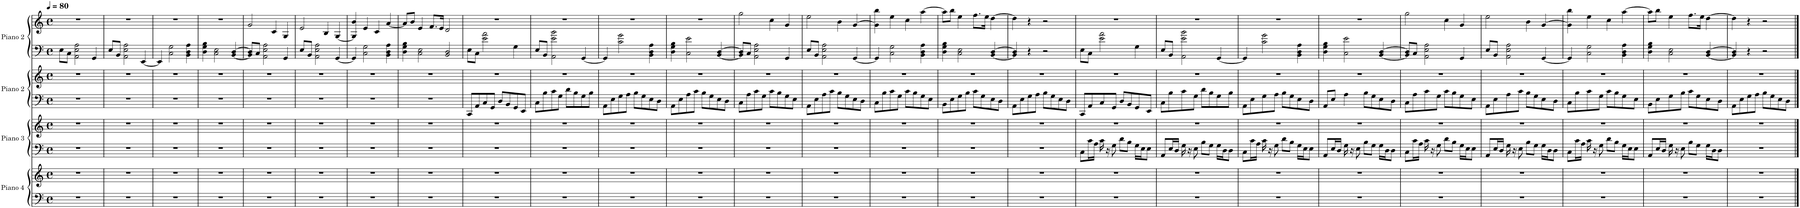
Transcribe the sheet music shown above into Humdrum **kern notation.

**kern	**kern	**kern	**kern	**kern	**kern	**kern	**kern
*part4	*part4	*part3	*part3	*part2	*part2	*part1	*part1
*staff8	*staff7	*staff6	*staff5	*staff4	*staff3	*staff2	*staff1
*I"Piano 4	*	*I"Piano 3	*	*I"Piano 2	*	*I"Piano 2	*
*I'Pno. 4	*	*I'Pno. 3	*	*I'Pno. 2	*	*I'Pno. 2	*
*clefF4	*clefG2	*clefF4	*clefG2	*clefF4	*clefG2	*clefF4	*clefG2
*k[]	*k[]	*k[]	*k[]	*k[]	*k[]	*k[]	*k[]
*M4/4	*M4/4	*M4/4	*M4/4	*M4/4	*M4/4	*M4/4	*M4/4
*met(c)	*met(c)	*met(c)	*met(c)	*met(c)	*met(c)	*met(c)	*met(c)
*MM80	*MM80	*MM80	*MM80	*MM80	*MM80	*MM80	*MM80
=1	=1	=1	=1	=1	=1	=1	=1
1r	1r	1r	1r	1r	1r	8E\L	1r
.	.	.	.	.	.	8C\J	.
.	.	.	.	.	.	2AA\ 2E\ 2A\	.
.	.	.	.	.	.	4GG/	.
=2	=2	=2	=2	=2	=2	=2	=2
1r	1r	1r	1r	1r	1r	8E/L	1r
.	.	.	.	.	.	8BB/J	.
.	.	.	.	.	.	2AA\ 2E\ 2A\	.
.	.	.	.	.	.	[4EE/	.
=3	=3	=3	=3	=3	=3	=3	=3
1r	1r	1r	1r	1r	1r	4EE/]	1r
.	.	.	.	.	.	2C\ 2G\	.
.	.	.	.	.	.	4BB\ 4D\ 4A\	.
=4	=4	=4	=4	=4	=4	=4	=4
1r	1r	1r	1r	1r	1r	4D\ 4G\ 4B\	1r
.	.	.	.	.	.	2C\ 2E\	.
.	.	.	.	.	.	[4BB/ [4D/	.
=5	=5	=5	=5	=5	=5	=5	=5
1r	1r	1r	1r	1r	1r	8BB/] 8D/]L	2g/
.	.	.	.	.	.	8C/J	.
.	.	.	.	.	.	2AA\ 2E\ 2A\	.
.	.	.	.	.	.	.	4c/
.	.	.	.	.	.	4GG/	4G/
=6	=6	=6	=6	=6	=6	=6	=6
1r	1r	1r	1r	1r	1r	8E/L	2e/
.	.	.	.	.	.	8BB/J	.
.	.	.	.	.	.	2AA\ 2E\ 2A\	.
.	.	.	.	.	.	.	4B/
.	.	.	.	.	.	[4GG/	[4G/
=7	=7	=7	=7	=7	=7	=7	=7
1r	1r	1r	1r	1r	1r	4GG/]	4G/] 4b/
.	.	.	.	.	.	2C\ 2G\	4e/
.	.	.	.	.	.	.	4c/
.	.	.	.	.	.	4BB\ 4D\ 4A\	[4a/
=8	=8	=8	=8	=8	=8	=8	=8
1r	1r	1r	1r	1r	1r	4D\ 4G\ 4B\	8a/L]
.	.	.	.	.	.	.	8b/J
.	.	.	.	.	.	2C\ 2E\	4e/
.	.	.	.	.	.	.	8.f/L
.	.	.	.	.	.	.	16e/Jk
.	.	.	.	.	.	[4BB/ [4D/	[4d/
=9	=9	=9	=9	=9	=9	=9	=9
1r	1r	1r	1r	8CC/L	1r	8E\L	1r
.	.	.	.	4r	.	4BB/] 4D/]	.
.	.	.	.	8AA/	.	8C\J	.
.	.	.	.	8C/	.	2e\ 2a\	.
.	.	.	.	8GG/J	.	.	.
.	.	.	.	8D/L	.	.	.
.	.	.	.	8BB/	.	.	.
4r	4ryy	4r	4ryy	8GG/	4ryy	4G\	4d/]
.	.	.	.	8EE/J	.	.	.
=10	=10	=10	=10	=10	=10	=10	=10
1r	1r	1r	1r	8C\L	1r	8E/L	1r
.	.	.	.	8B\	.	8BB/J	.
.	.	.	.	8c\	.	2AA\ 2e\ 2b\	.
.	.	.	.	8G\J	.	.	.
.	.	.	.	8d\L	.	.	.
.	.	.	.	8B\	.	.	.
.	.	.	.	8G\	.	[4GG/	.
.	.	.	.	8B\J	.	.	.
=11	=11	=11	=11	=11	=11	=11	=11
1r	1r	1r	1r	8AA\L	1r	4GG/]	1r
.	.	.	.	8E\	.	.	.
.	.	.	.	8G\	.	2c\ 2g\	.
.	.	.	.	8A\J	.	.	.
.	.	.	.	8B\L	.	.	.
.	.	.	.	8G\	.	.	.
.	.	.	.	8E\	.	4BB\ 4D\ 4A\	.
.	.	.	.	8D\J	.	.	.
=12	=12	=12	=12	=12	=12	=12	=12
1r	1r	1r	1r	8AA\L	1r	4D\ 4G\ 4B\	1r
.	.	.	.	8E\	.	.	.
.	.	.	.	8A\	.	2C\ 2e\	.
.	.	.	.	8c\J	.	.	.
.	.	.	.	8B\L	.	.	.
.	.	.	.	8G\	.	.	.
.	.	.	.	8E\	.	[4BB/ [4D/	.
.	.	.	.	8D\J	.	.	.
=13	=13	=13	=13	=13	=13	=13	=13
1r	1r	1r	1r	8C\L	1r	8BB/] 8D/]L	2gg\
.	.	.	.	8A\	.	8C/J	.
.	.	.	.	8c\	.	2AA\ 2E\ 2A\	.
.	.	.	.	8G\J	.	.	.
.	.	.	.	8c\L	.	.	4cc\
.	.	.	.	8B\	.	.	.
.	.	.	.	8G\	.	4GG/	4g/
.	.	.	.	8E\J	.	.	.
=14	=14	=14	=14	=14	=14	=14	=14
1r	1r	1r	1r	8AA\L	1r	8E/L	2ee\
.	.	.	.	8E\	.	8BB/J	.
.	.	.	.	8A\	.	2AA\ 2E\ 2A\	.
.	.	.	.	8c\J	.	.	.
.	.	.	.	8B\L	.	.	4b\
.	.	.	.	8G\	.	.	.
.	.	.	.	8E\	.	[4GG/	[4g/
.	.	.	.	8D\J	.	.	.
=15	=15	=15	=15	=15	=15	=15	=15
1r	1r	1r	1r	8C\L	1r	4GG/]	4g\] 4bb\
.	.	.	.	8B\	.	.	.
.	.	.	.	8c\	.	2C\ 2G\	4ee\
.	.	.	.	8G\J	.	.	.
.	.	.	.	8c\L	.	.	4cc\
.	.	.	.	8B\	.	.	.
.	.	.	.	8G\	.	4BB\ 4D\ 4A\	[4aa\
.	.	.	.	8E\J	.	.	.
=16	=16	=16	=16	=16	=16	=16	=16
1r	1r	1r	1r	8BB\L	1r	4D\ 4G\ 4B\	8aa\L]
.	.	.	.	8E\	.	.	8bb\J
.	.	.	.	8G\	.	2C\ 2E\	4ee\
.	.	.	.	8B\J	.	.	.
.	.	.	.	8c\L	.	.	8.ff\L
.	.	.	.	8G\	.	.	.
.	.	.	.	.	.	.	16ee\Jk
.	.	.	.	8E\	.	[4BB/ [4D/	[4dd\
.	.	.	.	8D\J	.	.	.
=17	=17	=17	=17	=17	=17	=17	=17
1r	1r	1r	1r	8AA\L	1r	4BB/] 4D/]	4dd\]
.	.	.	.	8E\	.	.	.
.	.	.	.	8G\	.	4r	4r
.	.	.	.	8A\J	.	.	.
.	.	.	.	8B\L	.	2r	2r
.	.	.	.	8G\	.	.	.
.	.	.	.	8E\	.	.	.
.	.	.	.	8D\J	.	.	.
=18	=18	=18	=18	=18	=18	=18	=18
1r	1r	8C\L	1r	8CC/L	1r	8E\L	1r
.	.	16c\L	.	8AA/	.	8C\J	.
.	.	16A\JJ	.	.	.	.	.
.	.	16c\	.	8C/	.	2e\ 2a\	.
.	.	16r	.	.	.	.	.
.	.	8G\	.	8GG/J	.	.	.
.	.	8d\L	.	8D/L	.	.	.
.	.	8B\J	.	8BB/	.	.	.
.	.	16G\LL	.	8GG/	.	4G\	.
.	.	16E\J	.	.	.	.	.
.	.	8E\J	.	8EE/J	.	.	.
=19	=19	=19	=19	=19	=19	=19	=19
1r	1r	8AA/L	1r	8C\L	1r	8E/L	1r
.	.	16E/L	.	8B\	.	8BB/J	.
.	.	16D/JJ	.	.	.	.	.
.	.	16G\	.	8c\	.	2AA\ 2e\ 2b\	.
.	.	16r	.	.	.	.	.
.	.	8E\	.	8G\J	.	.	.
.	.	8B\L	.	8d\L	.	.	.
.	.	8G\J	.	8B\	.	.	.
.	.	16G\LL	.	8G\	.	[4GG/	.
.	.	16D\J	.	.	.	.	.
.	.	8D\J	.	8B\J	.	.	.
=20	=20	=20	=20	=20	=20	=20	=20
1r	1r	8C\L	1r	8AA\L	1r	4GG/]	1r
.	.	16c\L	.	8E\	.	.	.
.	.	16A\JJ	.	.	.	.	.
.	.	16c\	.	8G\	.	2c\ 2g\	.
.	.	16r	.	.	.	.	.
.	.	8G\	.	8A\J	.	.	.
.	.	8d\L	.	8B\L	.	.	.
.	.	8B\J	.	8G\	.	.	.
.	.	16G\LL	.	8E\	.	4BB\ 4D\ 4A\	.
.	.	16E\J	.	.	.	.	.
.	.	8E\J	.	8D\J	.	.	.
=21	=21	=21	=21	=21	=21	=21	=21
1r	1r	8AA/L	1r	8AA/L	1r	4D\ 4G\ 4B\	1r
.	.	16E/L	.	8E/J	.	.	.
.	.	16D/JJ	.	.	.	.	.
.	.	16G\	.	4A\	.	2C\ 2e\	.
.	.	16r	.	.	.	.	.
.	.	8E\	.	.	.	.	.
.	.	8B\L	.	8B\L	.	.	.
.	.	8G\J	.	8G\	.	.	.
.	.	16G\LL	.	8E\	.	[4BB/ [4D/	.
.	.	16D\J	.	.	.	.	.
.	.	8D\J	.	8D\J	.	.	.
=22	=22	=22	=22	=22	=22	=22	=22
1r	1r	8C\L	1r	8C\L	1r	8BB/] 8D/]L	2gg\
.	.	16c\L	.	8A\	.	8C/J	.
.	.	16A\JJ	.	.	.	.	.
.	.	16c\	.	8c\	.	2AA\ 2E\ 2A\	.
.	.	16r	.	.	.	.	.
.	.	8G\	.	8G\J	.	.	.
.	.	8d\L	.	8c\L	.	.	4cc\
.	.	8B\J	.	8B\	.	.	.
.	.	16G\LL	.	8G\	.	4GG/	4g/
.	.	16E\J	.	.	.	.	.
.	.	8E\J	.	8E\J	.	.	.
=23	=23	=23	=23	=23	=23	=23	=23
1r	1r	8AA/L	1r	8AA\L	1r	8E/L	2ee\
.	.	16E/L	.	8E\	.	8BB/J	.
.	.	16D/JJ	.	.	.	.	.
.	.	16G\	.	8A\	.	2AA\ 2E\ 2A\	.
.	.	16r	.	.	.	.	.
.	.	8E\	.	8c\J	.	.	.
.	.	8B\L	.	8B\L	.	.	4b\
.	.	8G\J	.	8G\	.	.	.
.	.	16G\LL	.	8E\	.	[4GG/	[4g/
.	.	16D\J	.	.	.	.	.
.	.	8D\J	.	8D\J	.	.	.
=24	=24	=24	=24	=24	=24	=24	=24
1r	1r	8C\L	1r	8C\L	1r	4GG/]	4g\] 4bb\
.	.	16c\L	.	8B\	.	.	.
.	.	16A\JJ	.	.	.	.	.
.	.	16c\	.	8c\	.	2C\ 2G\	4ee\
.	.	16r	.	.	.	.	.
.	.	8G\	.	8G\J	.	.	.
.	.	8d\L	.	8c\L	.	.	4cc\
.	.	8B\J	.	8B\	.	.	.
.	.	16G\LL	.	8G\	.	4BB\ 4D\ 4A\	[4aa\
.	.	16E\J	.	.	.	.	.
.	.	8E\J	.	8E\J	.	.	.
=25	=25	=25	=25	=25	=25	=25	=25
1r	1r	8AA/L	1r	8BB\L	1r	4D\ 4G\ 4B\	8aa\L]
.	.	16E/L	.	8E\	.	.	8bb\J
.	.	16D/JJ	.	.	.	.	.
.	.	16G\	.	8G\	.	2C\ 2E\	4ee\
.	.	16r	.	.	.	.	.
.	.	8E\	.	8B\J	.	.	.
.	.	8B\L	.	8c\L	.	.	8.ff\L
.	.	8G\J	.	8G\	.	.	.
.	.	.	.	.	.	.	16ee\Jk
.	.	16G\LL	.	8E\	.	[4BB/ [4D/	[4dd\
.	.	16D\J	.	.	.	.	.
.	.	8D\J	.	8D\J	.	.	.
=26	=26	=26	=26	=26	=26	=26	=26
1r	1r	1r	1r	8AA\L	1r	4BB/] 4D/]	4dd\]
.	.	.	.	8E\	.	.	.
.	.	.	.	8G\	.	4r	4r
.	.	.	.	8A\J	.	.	.
.	.	.	.	8B\L	.	2r	2r
.	.	.	.	8G\	.	.	.
.	.	.	.	8E\	.	.	.
.	.	.	.	8D\J	.	.	.
==	==	==	==	==	==	==	==
*-	*-	*-	*-	*-	*-	*-	*-
